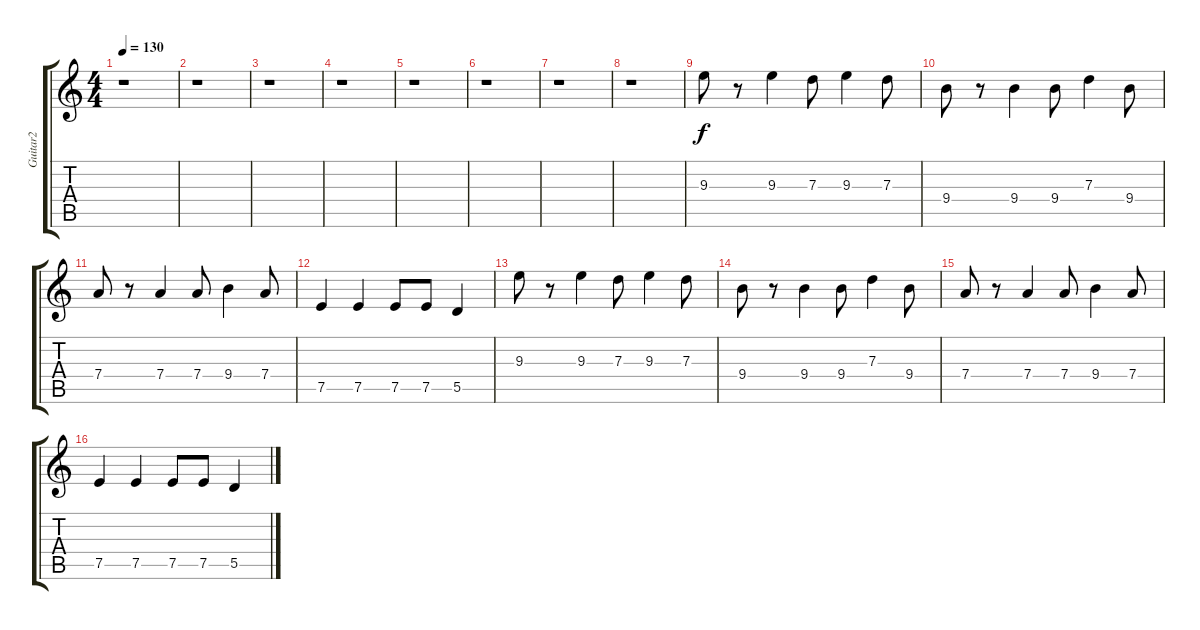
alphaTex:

\track ("Guitar2" "Guitar2") {instrument distortionguitar}
\staff {score tabs}
\tuning (E4 B3 G3 D3 A2 E2) {hide}
\ts (4 4)
\tempo 130
\clef g2
\ks c
r.1{dy f instrument distortionguitar} |
r.1 |
r.1 |
r.1 |
r.1 |
r.1 |
r.1 |
r.1 |
9.3.8 r.8 9.3.4 7.3.8 9.3.4 7.3.8 |
9.4.8 r.8 9.4.4 9.4.8 7.3.4 9.4.8 |
7.4.8 r.8 7.4.4 7.4.8 9.4.4 7.4.8 |
7.5.4 7.5.4 7.5.8 7.5.8 5.5.4 |
9.3.8 r.8 9.3.4 7.3.8 9.3.4 7.3.8 |
9.4.8 r.8 9.4.4 9.4.8 7.3.4 9.4.8 |
7.4.8 r.8 7.4.4 7.4.8 9.4.4 7.4.8 |
7.5.4 7.5.4 7.5.8 7.5.8 5.5.4
